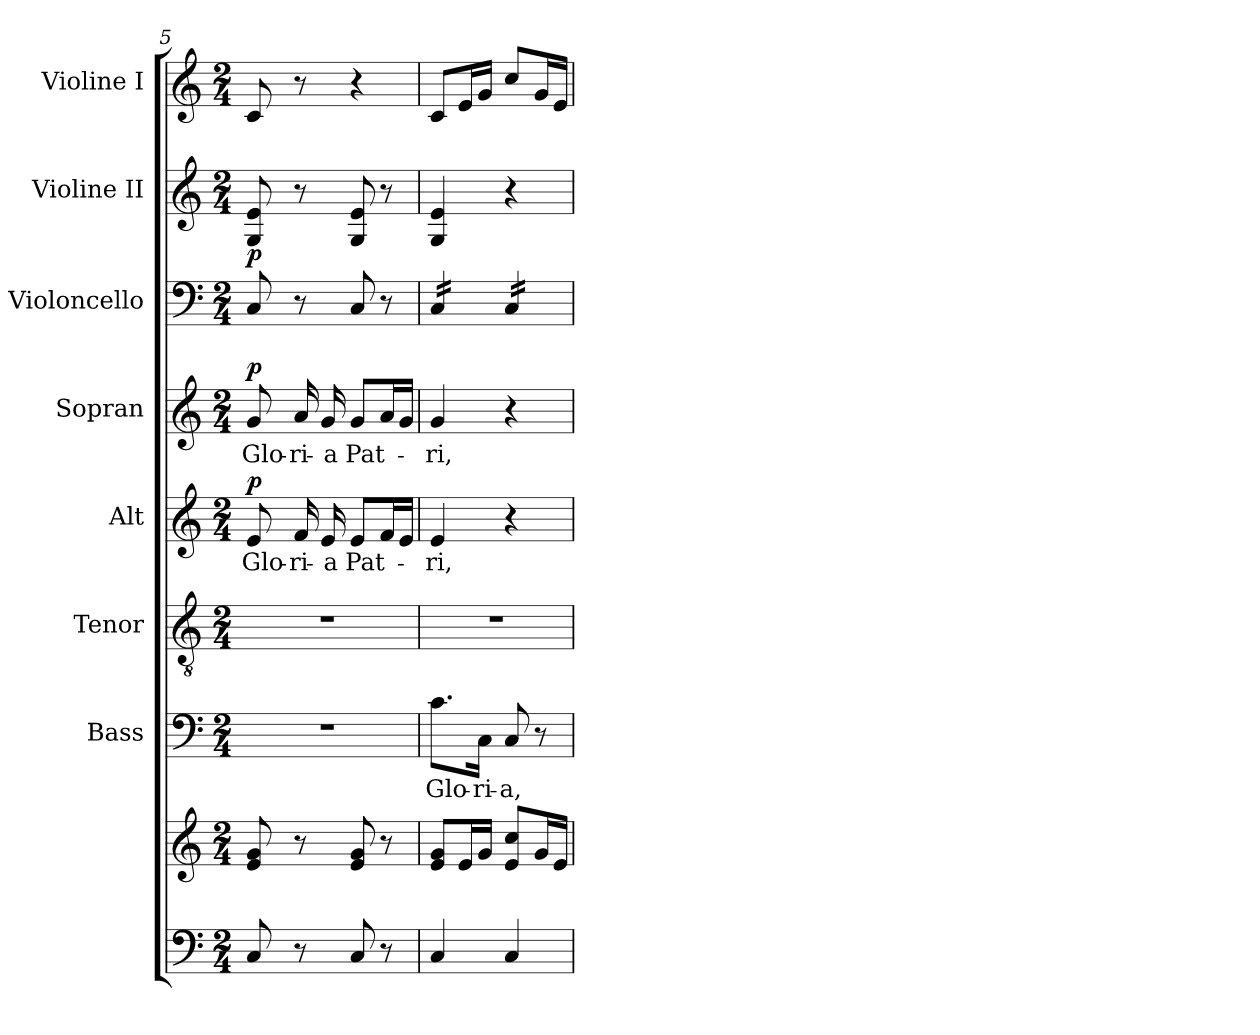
**kern	**kern	**kern	**text	**kern	**kern	**text	**dynam	**kern	**text	**dynam	**kern	**kern	**dynam	**kern
*part8	*part8	*part7	*part7	*part6	*part5	*part5	*part5	*part4	*part4	*part4	*part3	*part2	*part2	*part1
*staff9	*staff8	*staff7	*staff7	*staff6	*staff5	*staff5	*staff5	*staff4	*staff4	*staff4	*staff3	*staff2	*staff2	*staff1
*	*	*I"Bass	*	*I"Tenor	*I"Alt	*	*	*I"Sopran	*	*	*I"Violoncello	*I"Violine II	*	*I"Violine I
*	*	*I'B.	*	*I'T.	*I'A.	*	*	*I'S.	*	*	*I'Vc.	*I'Vl. II	*	*I'Vl. I
*clefF4	*clefG2	*clefF4	*	*clefGv2	*clefG2	*	*	*clefG2	*	*	*clefF4	*clefG2	*	*clefG2
*	*	*	*	*	*	*	*	*	*	*	*ITrd7c12	*	*	*
*k[]	*k[]	*k[]	*	*k[]	*k[]	*	*	*k[]	*	*	*k[]	*k[]	*	*k[]
*C:	*C:	*C:	*	*C:	*C:	*	*	*C:	*	*	*C:	*C:	*	*C:
*M2/4	*M2/4	*M2/4	*	*M2/4	*M2/4	*	*	*M2/4	*	*	*M2/4	*M2/4	*	*M2/4
=5	=5	=5	=5	=5	=5	=5	=5	=5	=5	=5	=5	=5	=5	=5
!	!	!	!	!	!	!LO:LY:b	!LO:DY:a	!	!LO:LY:b	!LO:DY:a	!	!	!LO:DY:b	!
8C/	8e/ 8g/	2r	.	2r	8e/	Glo-	p	8g/	Glo-	p	8CC/	8G/ 8e/	p	8c/
!	!	!	!	!	!	!LO:LY:b	!	!	!LO:LY:b	!	!	!	!	!
8r	8r	.	.	.	16f/	-ri-	.	16a/	-ri-	.	8r	8r	.	8r
!	!	!	!	!	!	!LO:LY:b	!	!	!LO:LY:b	!	!	!	!	!
.	.	.	.	.	16e/	-a	.	16g/	-a	.	.	.	.	.
!	!	!	!	!	!	!LO:LY:b	!	!	!LO:LY:b	!	!	!	!	!
8C/	8e/ 8g/	.	.	.	8e/L	Pat-	.	8g/L	Pat-	.	8CC/	8G/ 8e/	.	4r
8r	8r	.	.	.	16f/L	.	.	16a/L	.	.	8r	8r	.	.
.	.	.	.	.	16e/JJ	.	.	16g/JJ	.	.	.	.	.	.
=6	=6	=6	=6	=6	=6	=6	=6	=6	=6	=6	=6	=6	=6	=6
!	!	!	!LO:LY:b	!	!	!LO:LY:b	!	!	!LO:LY:b	!	!	!	!	!
*	*	*	*	*	*	*	*	*	*	*	*tremolo	*	*	*
4C/	8e/ 8g/L	8.c\L	Glo-	2r	4e/	-ri,	.	4g/	-ri,	.	16CC/LL	4G/ 4e/	.	8c/L
.	.	.	.	.	.	.	.	.	.	.	16CC/	.	.	.
.	16e/L	.	.	.	.	.	.	.	.	.	16CC/	.	.	16e/L
!	!	!	!LO:LY:b	!	!	!	!	!	!	!	!	!	!	!
.	16g/JJ	16C\Jk	-ri-	.	.	.	.	.	.	.	16CC/JJ	.	.	16g/JJ
!	!	!	!LO:LY:b	!	!	!	!	!	!	!	!	!	!	!
4C/	8e/ 8cc/L	8C/	-a,	.	4r	.	.	4r	.	.	16CC/LL	4r	.	8cc/L
.	.	.	.	.	.	.	.	.	.	.	16CC/	.	.	.
.	16g/L	8r	.	.	.	.	.	.	.	.	16CC/	.	.	16g/L
.	16e/JJ	.	.	.	.	.	.	.	.	.	16CC/JJ	.	.	16e/JJ
*	*	*	*	*	*	*	*	*	*	*	*Xtremolo	*	*	*
=	=	=	=	=	=	=	=	=	=	=	=	=	=	=
*-	*-	*-	*-	*-	*-	*-	*-	*-	*-	*-	*-	*-	*-	*-
